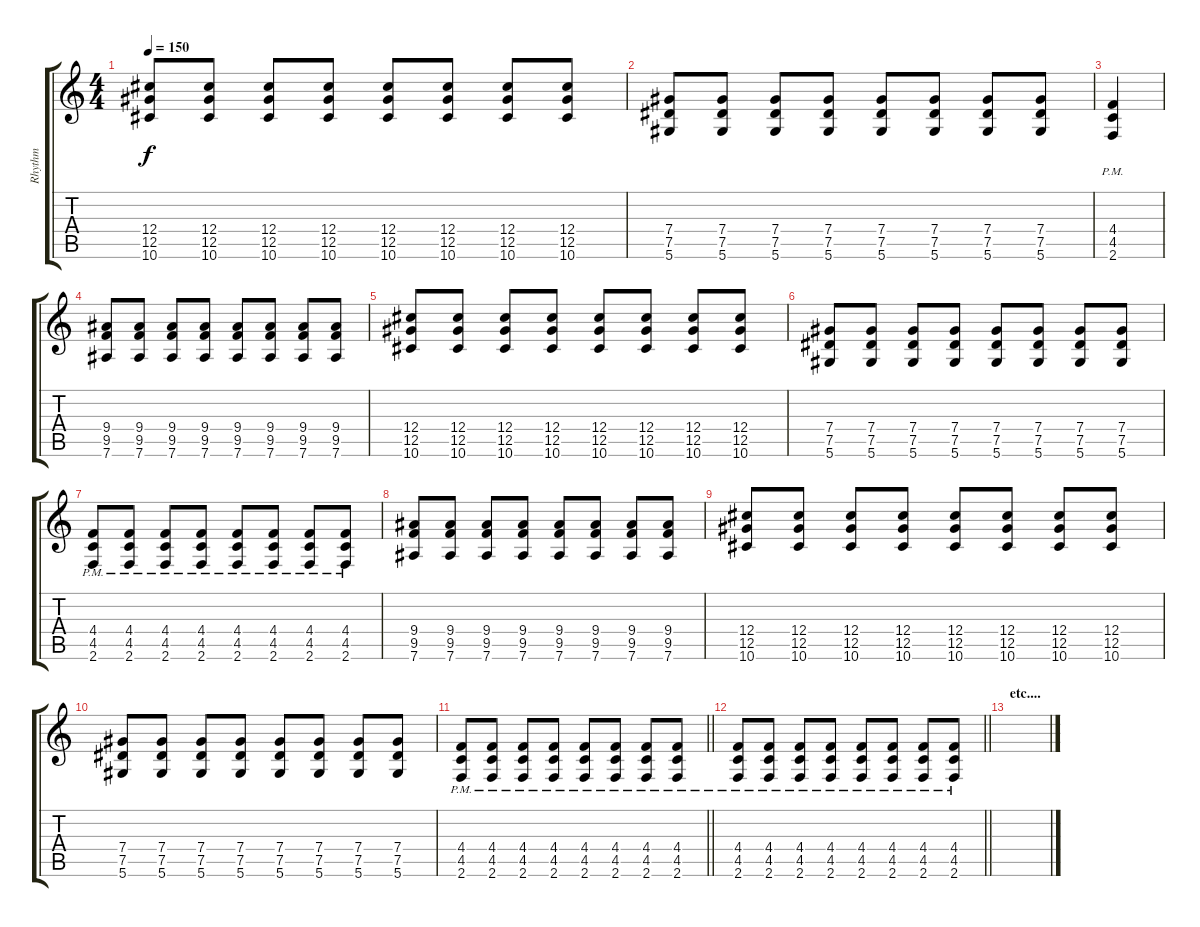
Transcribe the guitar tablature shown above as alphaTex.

\track ("Rhythm" "Rhythm") {instrument distortionguitar}
\staff {score tabs}
\tuning (Eb4 Bb3 Gb3 Db3 Ab2 Eb2) {hide}
\ts (4 4)
\tempo 150
\clef g2
\ks c
(12.4 12.5 10.6).8{dy f} (12.4 12.5 10.6).8 (12.4 12.5 10.6).8 (12.4 12.5 10.6).8 (12.4 12.5 10.6).8 (12.4 12.5 10.6).8 (12.4 12.5 10.6).8 (12.4 12.5 10.6).8 |
(7.4 7.5 5.6).8 (7.4 7.5 5.6).8 (7.4 7.5 5.6).8 (7.4 7.5 5.6).8 (7.4 7.5 5.6).8 (7.4 7.5 5.6).8 (7.4 7.5 5.6).8 (7.4 7.5 5.6).8 |
(4.4{pm} 4.5{pm} 2.6{pm}).4 |
(9.4 9.5 7.6).8 (9.4 9.5 7.6).8 (9.4 9.5 7.6).8 (9.4 9.5 7.6).8 (9.4 9.5 7.6).8 (9.4 9.5 7.6).8 (9.4 9.5 7.6).8 (9.4 9.5 7.6).8 |
(12.4 12.5 10.6).8 (12.4 12.5 10.6).8 (12.4 12.5 10.6).8 (12.4 12.5 10.6).8 (12.4 12.5 10.6).8 (12.4 12.5 10.6).8 (12.4 12.5 10.6).8 (12.4 12.5 10.6).8 |
(7.4 7.5 5.6).8 (7.4 7.5 5.6).8 (7.4 7.5 5.6).8 (7.4 7.5 5.6).8 (7.4 7.5 5.6).8 (7.4 7.5 5.6).8 (7.4 7.5 5.6).8 (7.4 7.5 5.6).8 |
(4.4{pm} 4.5{pm} 2.6{pm}).8 (4.4{pm} 4.5{pm} 2.6{pm}).8 (4.4{pm} 4.5{pm} 2.6{pm}).8 (4.4{pm} 4.5{pm} 2.6{pm}).8 (4.4{pm} 4.5{pm} 2.6{pm}).8 (4.4{pm} 4.5{pm} 2.6{pm}).8 (4.4{pm} 4.5{pm} 2.6{pm}).8 (4.4{pm} 4.5{pm} 2.6{pm}).8 |
(9.4 9.5 7.6).8 (9.4 9.5 7.6).8 (9.4 9.5 7.6).8 (9.4 9.5 7.6).8 (9.4 9.5 7.6).8 (9.4 9.5 7.6).8 (9.4 9.5 7.6).8 (9.4 9.5 7.6).8 |
(12.4 12.5 10.6).8 (12.4 12.5 10.6).8 (12.4 12.5 10.6).8 (12.4 12.5 10.6).8 (12.4 12.5 10.6).8 (12.4 12.5 10.6).8 (12.4 12.5 10.6).8 (12.4 12.5 10.6).8 |
(7.4 7.5 5.6).8 (7.4 7.5 5.6).8 (7.4 7.5 5.6).8 (7.4 7.5 5.6).8 (7.4 7.5 5.6).8 (7.4 7.5 5.6).8 (7.4 7.5 5.6).8 (7.4 7.5 5.6).8 |
\barLineRight lightlight
(4.4{pm} 4.5{pm} 2.6{pm}).8 (4.4{pm} 4.5{pm} 2.6{pm}).8 (4.4{pm} 4.5{pm} 2.6{pm}).8 (4.4{pm} 4.5{pm} 2.6{pm}).8 (4.4{pm} 4.5{pm} 2.6{pm}).8 (4.4{pm} 4.5{pm} 2.6{pm}).8 (4.4{pm} 4.5{pm} 2.6{pm}).8 (4.4{pm} 4.5{pm} 2.6{pm}).8 |
\barLineRight lightlight
(4.4{pm} 4.5{pm} 2.6{pm}).8 (4.4{pm} 4.5{pm} 2.6{pm}).8 (4.4{pm} 4.5{pm} 2.6{pm}).8 (4.4{pm} 4.5{pm} 2.6{pm}).8 (4.4{pm} 4.5{pm} 2.6{pm}).8 (4.4{pm} 4.5{pm} 2.6{pm}).8 (4.4{pm} 4.5{pm} 2.6{pm}).8 (4.4{pm} 4.5{pm} 2.6{pm}).8 |
\section ("" "etc....")
